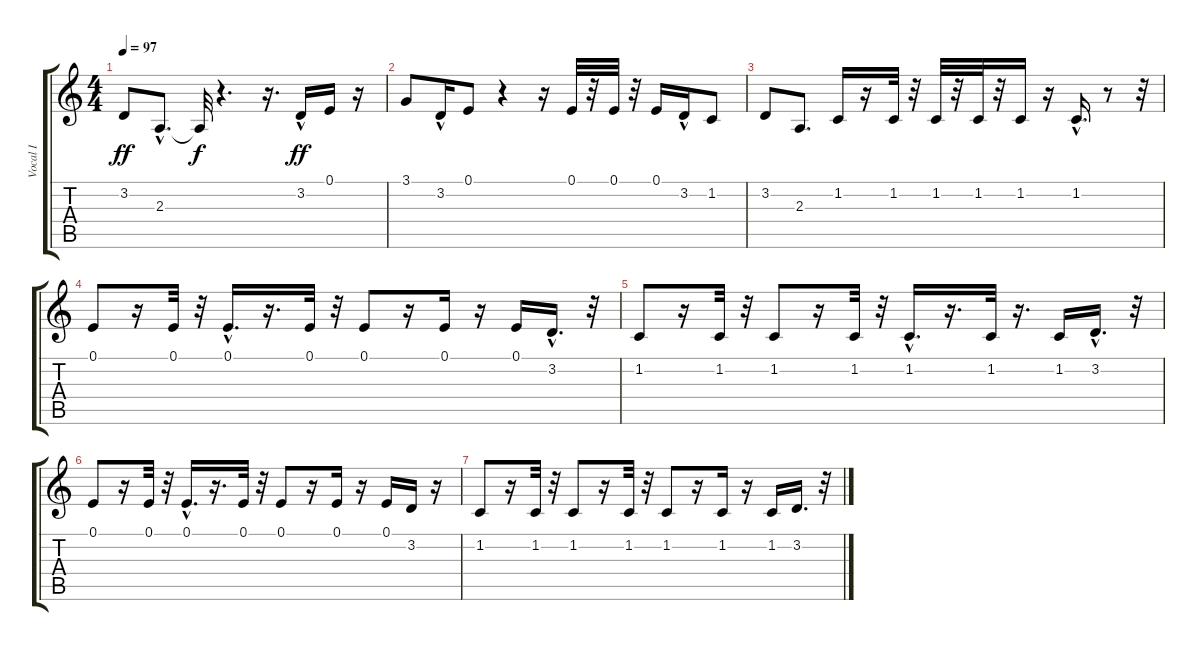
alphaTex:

\track ("Vocal I" "Vocal I") {instrument flute}
\staff {score tabs}
\tuning (E4 B3 G3 D3 A2 E2) {hide}
\ts (4 4)
\tempo 97
\clef g2
\ks c
3.2.8{dy ff} 2.3{hac}.8{d} 2.3{t}.32{dy f} r.4{d} r.16{d} 3.2{hac}.16{dy ff} 0.1.16 r.16 |
3.1.8 3.2{hac}.16 0.1.8 r.4 r.16 0.1.32 r.32 0.1.32 r.32 0.1.16 3.2{hac}.16 1.2.8 |
3.2.8 2.3.8{d} 1.2.16 r.16 1.2.32 r.32 1.2.32 r.32 1.2.32 r.32 1.2.16 r.16 1.2{hac}.16{d} r.8 r.32 |
0.1.8 r.16 0.1.32 r.32 0.1{hac}.16{d} r.16{d} 0.1.32 r.32 0.1.8 r.16 0.1.16 r.16 0.1.16 3.2{hac}.16{d} r.32 |
1.2.8 r.16 1.2.32 r.32 1.2.8 r.16 1.2.32 r.32 1.2{hac}.16{d} r.16{d} 1.2.32 r.16{d} 1.2.16 3.2{hac}.16{d} r.32 |
0.1.8 r.16 0.1.32 r.32 0.1{hac}.16{d} r.16{d} 0.1.32 r.32 0.1.8 r.16 0.1.16 r.16 0.1.16 3.2.16 r.16 |
1.2.8 r.16 1.2.32 r.32 1.2.8 r.16 1.2.32 r.32 1.2.8 r.16 1.2.16 r.16 1.2.16 3.2.16{d} r.32
